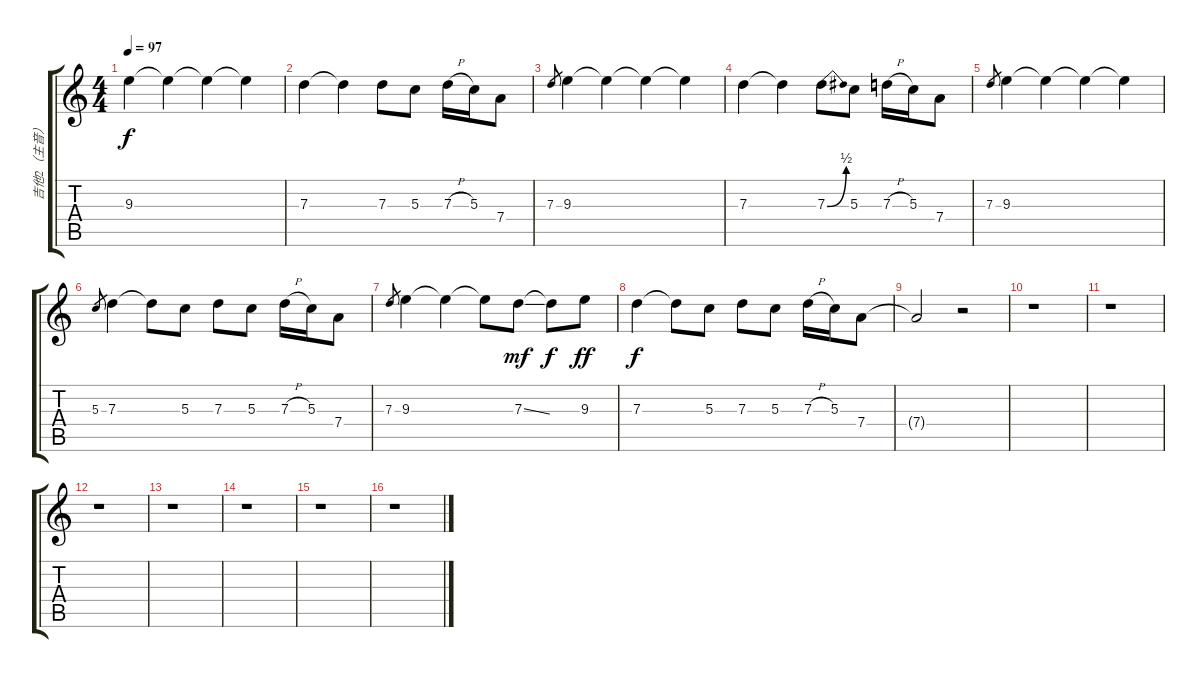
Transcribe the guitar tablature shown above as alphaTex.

\track ("吉他2（主音）" "吉他2（主音）") {instrument distortionguitar}
\staff {score tabs}
\tuning (E4 B3 G3 D3 A2 E2) {hide}
\ts (4 4)
\tempo 97
\clef g2
\ks c
9.3.4{dy f volume 8} 9.3{t}.4 9.3{t}.4 9.3{t}.4 |
7.3.4 7.3{t}.4 7.3.8 5.3.8 7.3{h}.16 5.3.16 7.4.8 |
7.3.8{gr} 9.3.4 9.3{t}.4 9.3{t}.4 9.3{t}.4 |
7.3.4 7.3{t}.4 7.3{be (bend 0 0 60 2)}.8 5.3.8 7.3{h}.16 5.3.16 7.4.8 |
7.3.8{gr} 9.3.4 9.3{t}.4 9.3{t}.4 9.3{t}.4 |
5.3.8{gr} 7.3.4 7.3{t}.8 5.3.8 7.3.8{volume 10} 5.3.8 7.3{h}.16 5.3.16 7.4.8 |
7.3.8{gr} 9.3.4{volume 6} 9.3{t}.4 9.3{t}.8 7.3{ss}.8{dy mf} 7.3{t}.8{dy f} 9.3.8{dy ff} |
7.3.4{dy f} 7.3{t}.8 5.3.8 7.3.8 5.3.8 7.3{h}.16 5.3.16 7.4.8 |
7.4{t}.2 r.2 |
r.1 |
r.1 |
r.1 |
r.1 |
r.1 |
r.1 |
r.1
